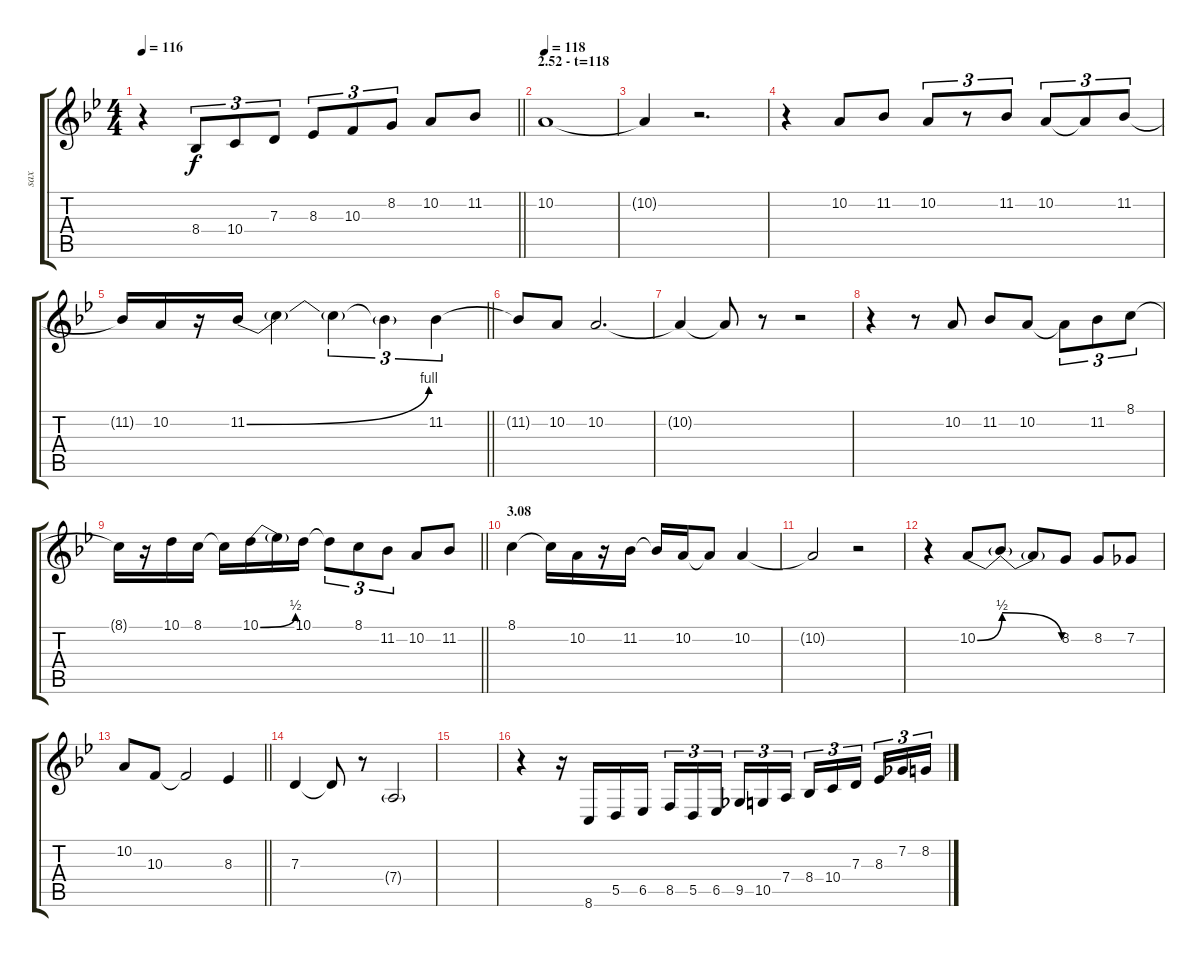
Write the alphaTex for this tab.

\track ("sax" "sax") {instrument tenorsax}
\staff {score tabs}
\tuning (E4 B3 G3 D3 A2 E2) {hide}
\ts (4 4)
\tempo 116
\clef g2
\barLineRight lightlight
\ks bb
r.4{dy f} 8.4.8{tu (3 2)} 10.4.8{tu (3 2)} 7.3.8{tu (3 2)} 8.3.8{tu (3 2)} 10.3.8{tu (3 2)} 8.2.8{tu (3 2)} 10.2.8 11.2.8 |
\section ("" "2.52 - t=118")
\tempo 118
10.2.1 |
10.2{t}.4 r.2{d} |
r.4 10.2.8 11.2.8 10.2.8{tu (3 2)} r.8{tu (3 2)} 11.2.8{tu (3 2)} 10.2.8{tu (3 2)} 10.2{t}.8{tu (3 2)} 11.2.8{tu (3 2)} |
\barLineRight lightlight
11.2{t}.16 10.2.16 r.16 11.2{be (bend 0 0 60 4)}.16 11.2{t}.4 11.2{t}.4{tu (3 2)} 11.2{t}.4{tu (3 2)} 11.2.4{tu (3 2)} |
11.2{t}.8 10.2.8 10.2.2{d} |
10.2{t}.4 10.2{t}.8 r.8 r.2 |
r.4 r.8 10.2.8 11.2.8 10.2.8 10.2{t}.8{tu (3 2)} 11.2.8{tu (3 2)} 8.1.8{tu (3 2)} |
\barLineRight lightlight
8.1{t}.16 r.16 10.1.16 8.1.16 8.1{t}.16 10.1{be (bend 0 0 60 2)}.16 10.1{t}.16 10.1.16 10.1{t}.8{tu (3 2)} 8.1.8{tu (3 2)} 11.2.8{tu (3 2)} 10.2.8 11.2.8 |
\section ("" "3.08")
8.1.4 8.1{t}.16 10.2.16 r.16 11.2.16 11.2{t}.16 10.2.16 10.2{t}.8 10.2.4 |
10.2{t}.2 r.2 |
r.4 10.2{be (bend 0 0 60 2)}.8 10.2{be (release 0 2 60 0) t}.8 10.2{t}.8 8.2.8 8.2.8 7.2.8 |
\barLineRight lightlight
10.2.8 10.3.8 10.3{t}.2 8.3.4 |
7.3.4 7.3{t}.8 r.8 7.4{g}.2 |
|
r.4 r.16 8.6.16 5.5.16 6.5.16 8.5.16{tu (3 2)} 5.5.16{tu (3 2)} 6.5.16{tu (3 2) beam splitsecondary} 9.5.16{tu (3 2)} 10.5.16{tu (3 2)} 7.4.16{tu (3 2)} 8.4.16{tu (3 2)} 10.4.16{tu (3 2)} 7.3.16{tu (3 2) beam splitsecondary} 8.3.16{tu (3 2)} 7.2.16{tu (3 2)} 8.2.16{tu (3 2)}
